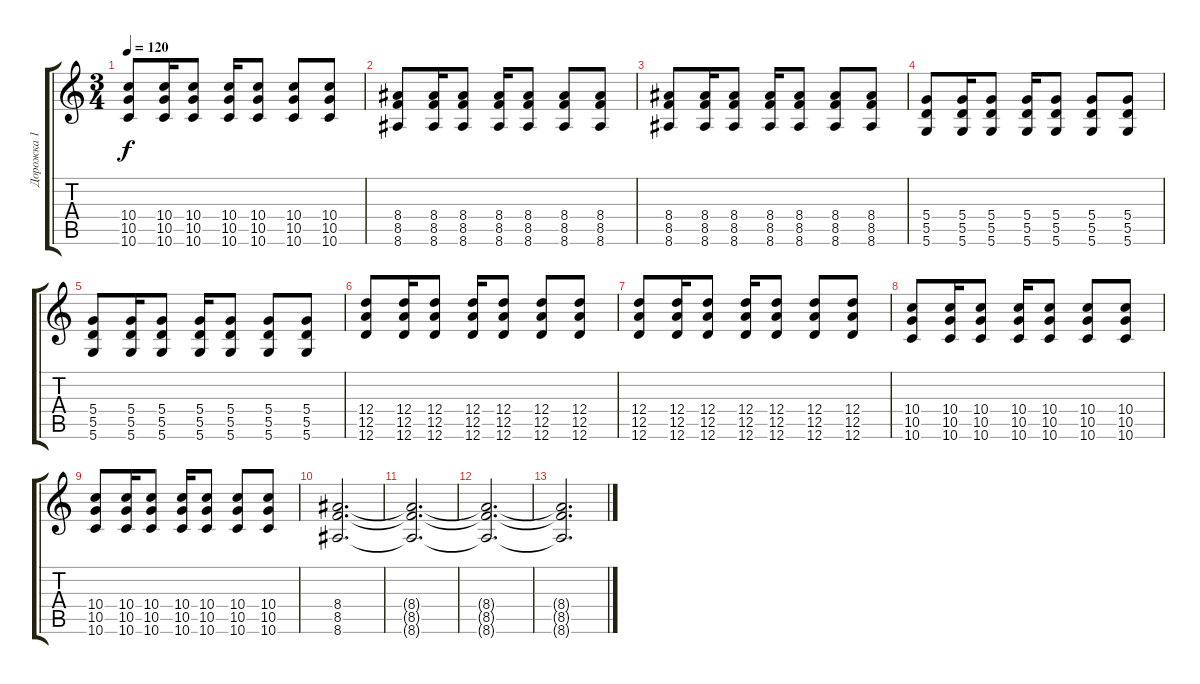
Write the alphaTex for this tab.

\track ("Дорожка 1" "Дорожка 1") {instrument acousticguitarsteel}
\staff {score tabs}
\tuning (E4 B3 G3 D3 A2 D2) {hide}
\ts (3 4)
\tempo 120
\clef g2
\ks c
(10.4 10.5 10.6).8{dy f instrument distortionguitar} (10.4 10.5 10.6).16 (10.4 10.5 10.6).8 (10.4 10.5 10.6).16 (10.4 10.5 10.6).8 (10.4 10.5 10.6).8 (10.4 10.5 10.6).8 |
(8.4 8.5 8.6).8{instrument distortionguitar} (8.4 8.5 8.6).16 (8.4 8.5 8.6).8 (8.4 8.5 8.6).16 (8.4 8.5 8.6).8 (8.4 8.5 8.6).8 (8.4 8.5 8.6).8 |
(8.4 8.5 8.6).8{instrument distortionguitar} (8.4 8.5 8.6).16 (8.4 8.5 8.6).8 (8.4 8.5 8.6).16 (8.4 8.5 8.6).8 (8.4 8.5 8.6).8 (8.4 8.5 8.6).8 |
(5.4 5.5 5.6).8{instrument distortionguitar} (5.4 5.5 5.6).16 (5.4 5.5 5.6).8 (5.4 5.5 5.6).16 (5.4 5.5 5.6).8 (5.4 5.5 5.6).8 (5.4 5.5 5.6).8 |
(5.4 5.5 5.6).8{instrument distortionguitar} (5.4 5.5 5.6).16 (5.4 5.5 5.6).8 (5.4 5.5 5.6).16 (5.4 5.5 5.6).8 (5.4 5.5 5.6).8 (5.4 5.5 5.6).8 |
(12.4 12.5 12.6).8{instrument distortionguitar} (12.4 12.5 12.6).16 (12.4 12.5 12.6).8 (12.4 12.5 12.6).16 (12.4 12.5 12.6).8 (12.4 12.5 12.6).8 (12.4 12.5 12.6).8 |
(12.4 12.5 12.6).8{instrument distortionguitar} (12.4 12.5 12.6).16 (12.4 12.5 12.6).8 (12.4 12.5 12.6).16 (12.4 12.5 12.6).8 (12.4 12.5 12.6).8 (12.4 12.5 12.6).8 |
(10.4 10.5 10.6).8{instrument distortionguitar} (10.4 10.5 10.6).16 (10.4 10.5 10.6).8 (10.4 10.5 10.6).16 (10.4 10.5 10.6).8 (10.4 10.5 10.6).8 (10.4 10.5 10.6).8 |
(10.4 10.5 10.6).8{instrument distortionguitar} (10.4 10.5 10.6).16 (10.4 10.5 10.6).8 (10.4 10.5 10.6).16 (10.4 10.5 10.6).8 (10.4 10.5 10.6).8 (10.4 10.5 10.6).8 |
(8.4 8.5 8.6).2{d} |
(8.4{t} 8.5{t} 8.6{t}).2{d} |
(8.4{t} 8.5{t} 8.6{t}).2{d} |
(8.4{t} 8.5{t} 8.6{t}).2{d}
